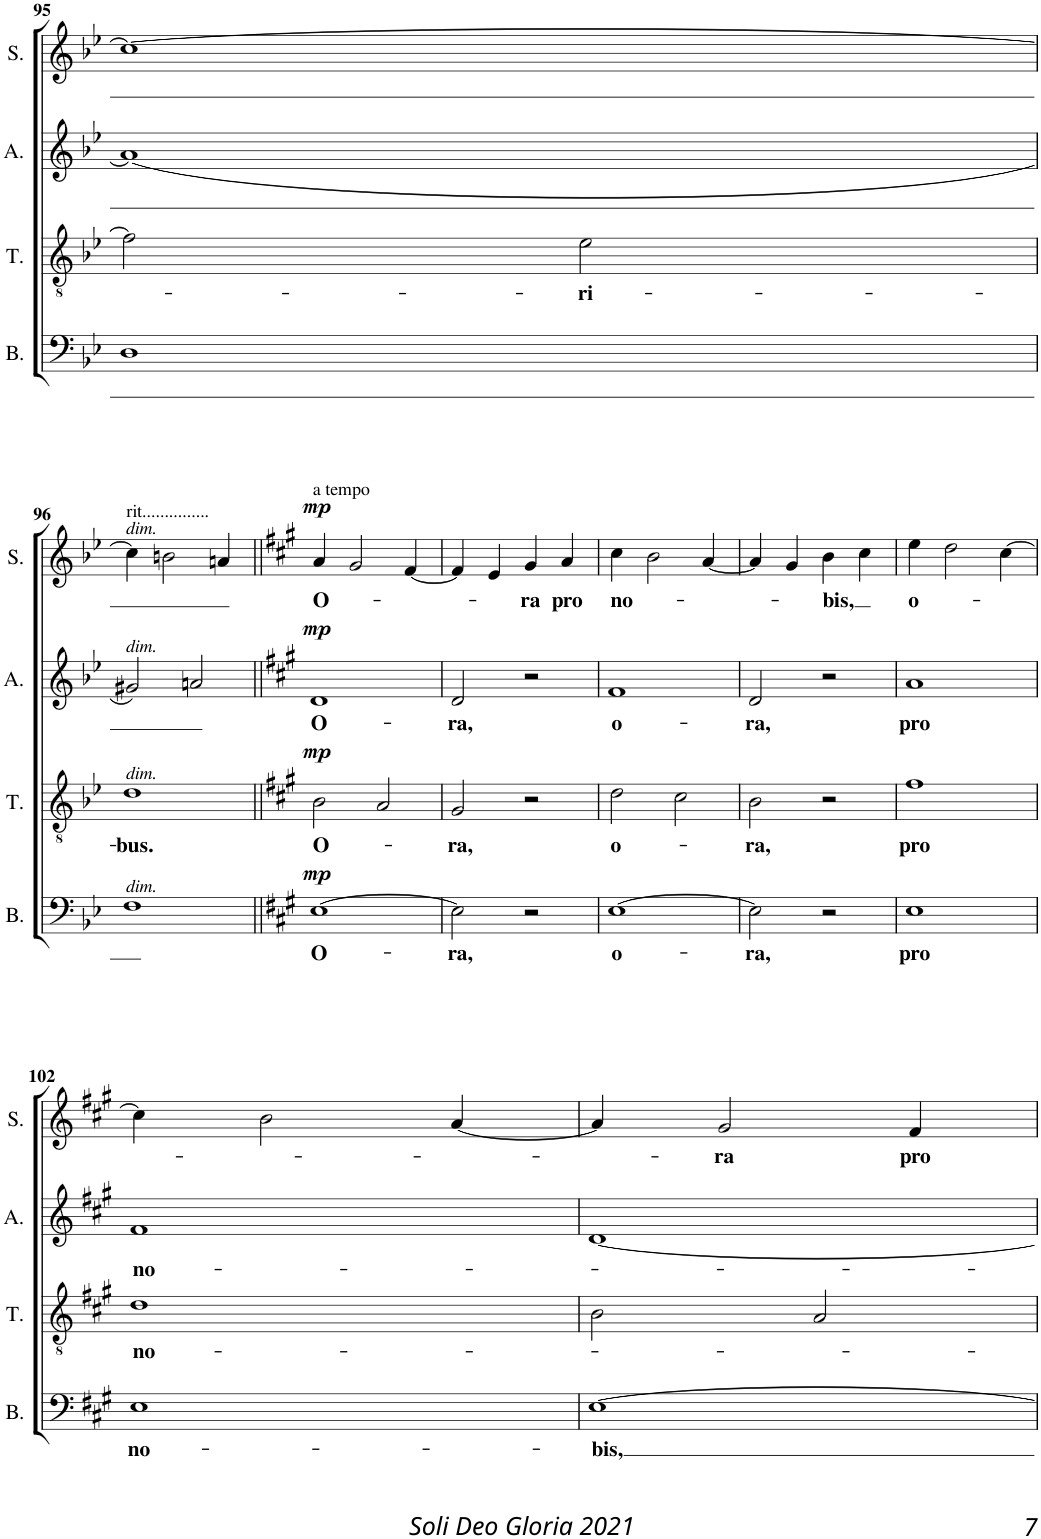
**kern	**text	**dynam	**kern	**text	**dynam	**kern	**text	**dynam	**kern	**text	**dynam
*part4	*part4	*part4	*part3	*part3	*part3	*part2	*part2	*part2	*part1	*part1	*part1
*staff4	*staff4	*staff4	*staff3	*staff3	*staff3	*staff2	*staff2	*staff2	*staff1	*staff1	*staff1
*I"Bass	*	*	*I"Tenor	*	*	*I"Alto	*	*	*I"Soprano	*	*
*I'B.	*	*	*I'T.	*	*	*I'A.	*	*	*I'S.	*	*
!!LO:PB:g=z
*clefF4	*	*	*clefGv2	*	*	*clefG2	*	*	*clefG2	*	*
*k[b-e-]	*	*	*k[b-e-]	*	*	*k[b-e-]	*	*	*k[b-e-]	*	*
*M2/2	*	*	*M2/2	*	*	*M2/2	*	*	*M2/2	*	*
*met(c|)	*	*	*met(c|)	*	*	*met(c|)	*	*	*met(c|)	*	*
=95	=95	=95	=95	=95	=95	=95	=95	=95	=95	=95	=95
1D	.	.	2f\]	.	.	(1a-]	.	.	1cc_	.	.
!	!	!	!	!LO:LY:b	!	!	!	!	!	!	!
.	.	.	2e-\	-ri-	.	.	.	.	.	.	.
!!LO:LB:g=z
=96	=96	=96	=96	=96	=96	=96	=96	=96	=96	=96	=96
!	!	!	!	!	!	!	!	!	!LO:TX:a:i:t=dim.	!	!
!	!	!	!	!	!	!	!	!	!LO:TX:a:t=rit...............	!	!
!	!	!	!	!	!	!LO:TX:a:i:t=dim.	!	!	!	!	!
!	!	!	!LO:TX:a:i:t=dim.	!	!	!	!	!	!	!	!
!LO:TX:a:i:t=dim.	!	!	!	!	!	!	!	!	!	!	!
!	!	!	!	!LO:LY:b	!	!	!	!	!	!	!
1F	.	.	1d	-bus.	.	2g#X/)	.	.	4cc\]	.	.
.	.	.	.	.	.	.	.	.	2bn\	.	.
.	.	.	.	.	.	2an/	.	.	.	.	.
.	.	.	.	.	.	.	.	.	4an/	.	.
=97||	=97||	=97||	=97||	=97||	=97||	=97||	=97||	=97||	=97||	=97||	=97||
*k[f#c#g#]	*	*	*k[f#c#g#]	*	*	*k[f#c#g#]	*	*	*k[f#c#g#]	*	*
!	!	!	!	!	!	!	!	!	!LO:TX:a:t=a tempo	!	!
!	!LO:LY:b	!LO:DY:a	!	!LO:LY:b	!LO:DY:a	!	!LO:LY:b	!LO:DY:a	!	!LO:LY:b	!LO:DY:a
[1E	O-	mp	2B\	O-	mp	1d	O-	mp	4a/	O-	mp
.	.	.	.	.	.	.	.	.	2g#/	.	.
.	.	.	2A/	.	.	.	.	.	.	.	.
.	.	.	.	.	.	.	.	.	[4f#/	.	.
=98	=98	=98	=98	=98	=98	=98	=98	=98	=98	=98	=98
!	!LO:LY:b	!	!	!LO:LY:b	!	!	!LO:LY:b	!	!	!	!
2E\]	-ra,	.	2G#/	-ra,	.	2d/	-ra,	.	4f#/]	.	.
.	.	.	.	.	.	.	.	.	4e/	.	.
!	!	!	!	!	!	!	!	!	!	!LO:LY:b	!
2r	.	.	2r	.	.	2r	.	.	4g#/	-ra	.
!	!	!	!	!	!	!	!	!	!	!LO:LY:b	!
.	.	.	.	.	.	.	.	.	4a/	pro	.
=99	=99	=99	=99	=99	=99	=99	=99	=99	=99	=99	=99
!	!LO:LY:b	!	!	!LO:LY:b	!	!	!LO:LY:b	!	!	!LO:LY:b	!
[1E	o-	.	2d\	o-	.	1f#	o-	.	4cc#\	no-	.
.	.	.	.	.	.	.	.	.	2b\	.	.
.	.	.	2c#\	.	.	.	.	.	.	.	.
.	.	.	.	.	.	.	.	.	[4a/	.	.
=100	=100	=100	=100	=100	=100	=100	=100	=100	=100	=100	=100
!	!LO:LY:b	!	!	!LO:LY:b	!	!	!LO:LY:b	!	!	!	!
2E\]	ra,	.	2B\	-ra,	.	2d/	-ra,	.	4a/]	.	.
.	.	.	.	.	.	.	.	.	4g#/	.	.
!	!	!	!	!	!	!	!	!	!	!LO:LY:b	!
2r	.	.	2r	.	.	2r	.	.	4b\	-bis,	.
.	.	.	.	.	.	.	.	.	4cc#\	.	.
=101	=101	=101	=101	=101	=101	=101	=101	=101	=101	=101	=101
!	!LO:LY:b	!	!	!LO:LY:b	!	!	!LO:LY:b	!	!	!LO:LY:b	!
1E	pro	.	1f#	pro	.	1a	pro	.	4ee\	o-	.
.	.	.	.	.	.	.	.	.	2dd\	.	.
.	.	.	.	.	.	.	.	.	[4cc#\	.	.
!!LO:LB:g=z
=102	=102	=102	=102	=102	=102	=102	=102	=102	=102	=102	=102
!	!LO:LY:b	!	!	!LO:LY:b	!	!	!LO:LY:b	!	!	!	!
1E	no-	.	1d	no-	.	1f#	no-	.	4cc#\]	.	.
.	.	.	.	.	.	.	.	.	2b\	.	.
.	.	.	.	.	.	.	.	.	[4a/	.	.
=103	=103	=103	=103	=103	=103	=103	=103	=103	=103	=103	=103
!	!LO:LY:b	!	!	!	!	!	!	!	!	!	!
[1E	-bis,	.	2B\	.	.	[1d	.	.	4a/]	.	.
!	!	!	!	!	!	!	!	!	!	!LO:LY:b	!
.	.	.	.	.	.	.	.	.	2g#/	-ra	.
.	.	.	2A/	.	.	.	.	.	.	.	.
!	!	!	!	!	!	!	!	!	!	!LO:LY:b	!
.	.	.	.	.	.	.	.	.	4f#/	pro	.
=	=	=	=	=	=	=	=	=	=	=	=
*-	*-	*-	*-	*-	*-	*-	*-	*-	*-	*-	*-
